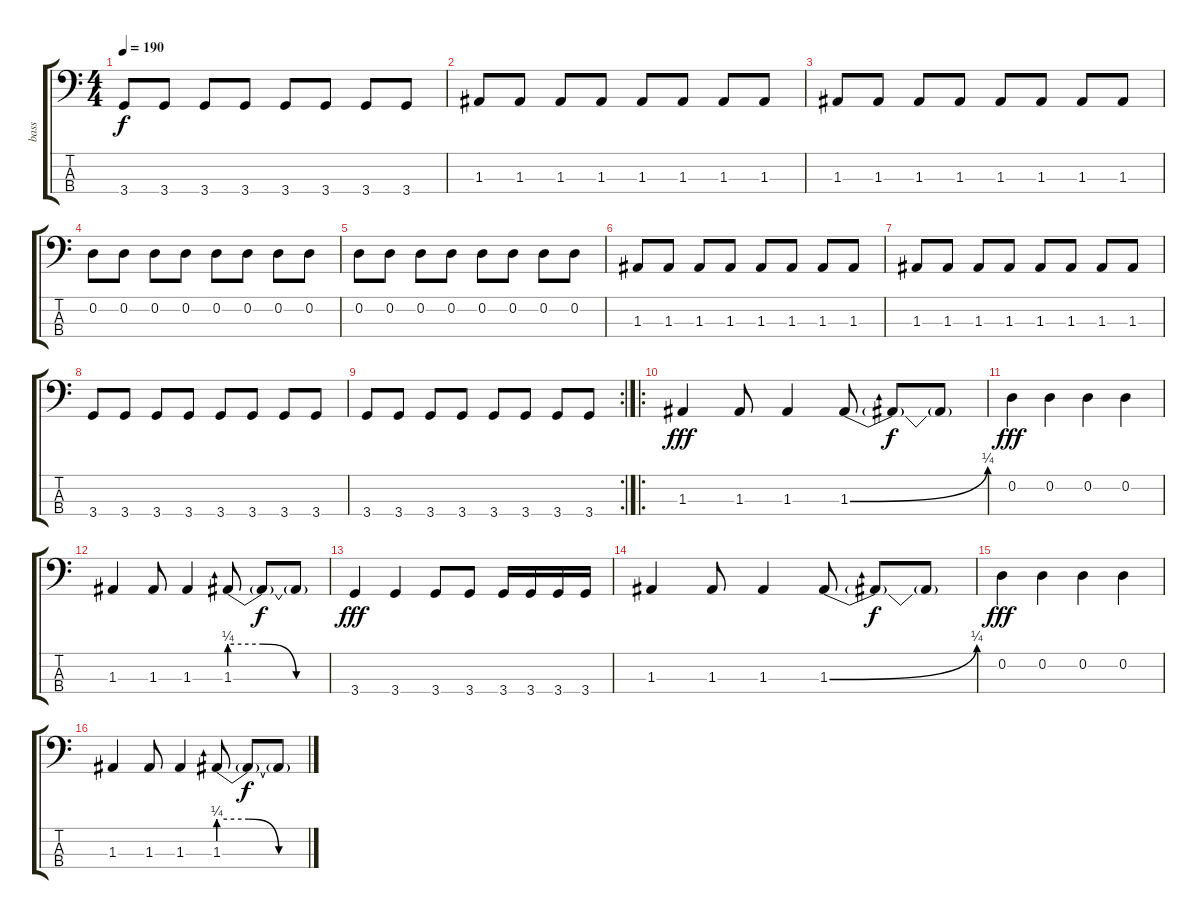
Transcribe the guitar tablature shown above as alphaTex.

\track ("bass" "bass") {instrument electricbassfinger}
\staff {score tabs}
\tuning (G2 D2 A1 E1) {hide}
\ts (4 4)
\tempo 190
\clef f4
\ks c
3.4.8{dy f} 3.4.8 3.4.8 3.4.8 3.4.8 3.4.8 3.4.8 3.4.8 |
1.3.8 1.3.8 1.3.8 1.3.8 1.3.8 1.3.8 1.3.8 1.3.8 |
1.3.8 1.3.8 1.3.8 1.3.8 1.3.8 1.3.8 1.3.8 1.3.8 |
0.2.8 0.2.8 0.2.8 0.2.8 0.2.8 0.2.8 0.2.8 0.2.8 |
0.2.8 0.2.8 0.2.8 0.2.8 0.2.8 0.2.8 0.2.8 0.2.8 |
1.3.8 1.3.8 1.3.8 1.3.8 1.3.8 1.3.8 1.3.8 1.3.8 |
1.3.8 1.3.8 1.3.8 1.3.8 1.3.8 1.3.8 1.3.8 1.3.8 |
3.4.8 3.4.8 3.4.8 3.4.8 3.4.8 3.4.8 3.4.8 3.4.8 |
\rc 2
3.4.8 3.4.8 3.4.8 3.4.8 3.4.8 3.4.8 3.4.8 3.4.8 |
\ro
1.3.4{dy fff} 1.3.8 1.3.4 1.3{be (bend 0 0 60 1)}.8 1.3{t}.8{dy f} 1.3{t}.8 |
0.2.4{dy fff} 0.2.4 0.2.4 0.2.4 |
1.3.4 1.3.8 1.3.4 1.3{be (custom 0 1 20 1 40 0 60 0)}.8 1.3{t}.8{dy f} 1.3{t}.8 |
3.4.4{dy fff} 3.4.4 3.4.8 3.4.8 3.4.16 3.4.16 3.4.16 3.4.16 |
1.3.4 1.3.8 1.3.4 1.3{be (bend 0 0 60 1)}.8 1.3{t}.8{dy f} 1.3{t}.8 |
0.2.4{dy fff} 0.2.4 0.2.4 0.2.4 |
1.3.4 1.3.8 1.3.4 1.3{be (custom 0 1 20 1 40 0 60 0)}.8 1.3{t}.8{dy f} 1.3{t}.8
